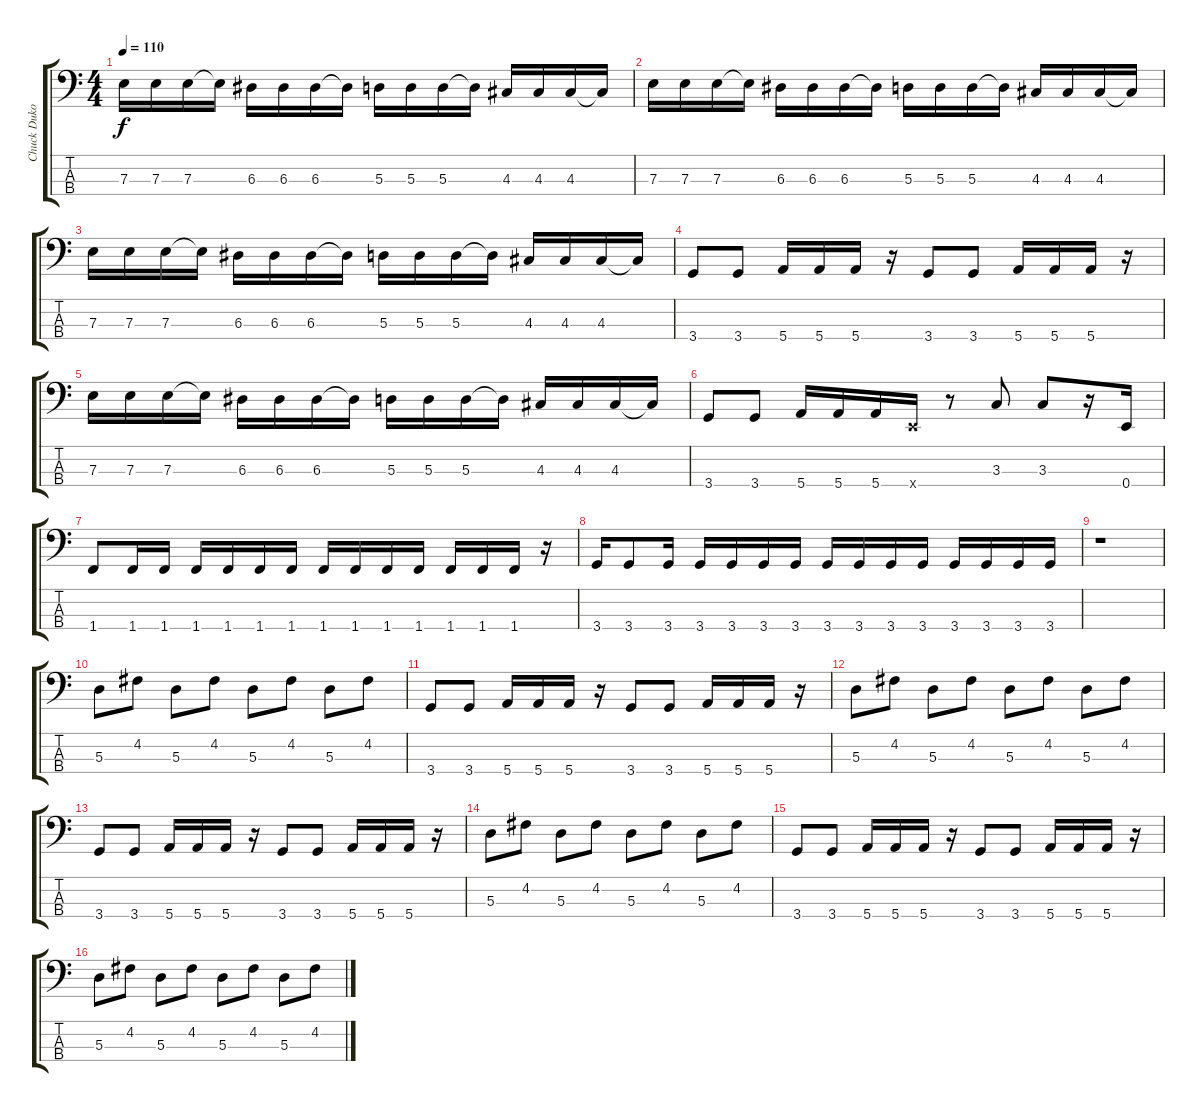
\track ("Chuck Dukowski" "Chuck Duko") {instrument electricbasspick}
\staff {score tabs}
\tuning (G2 D2 A1 E1) {hide}
\ts (4 4)
\tempo 110
\clef f4
\ks c
7.3.16{dy f instrument electricbasspick} 7.3.16 7.3.16 7.3{t}.16 6.3.16 6.3.16 6.3.16 6.3{t}.16 5.3.16 5.3.16 5.3.16 5.3{t}.16 4.3.16 4.3.16 4.3.16 4.3{t}.16 |
7.3.16 7.3.16 7.3.16 7.3{t}.16 6.3.16 6.3.16 6.3.16 6.3{t}.16 5.3.16 5.3.16 5.3.16 5.3{t}.16 4.3.16 4.3.16 4.3.16 4.3{t}.16 |
7.3.16 7.3.16 7.3.16 7.3{t}.16 6.3.16 6.3.16 6.3.16 6.3{t}.16 5.3.16 5.3.16 5.3.16 5.3{t}.16 4.3.16 4.3.16 4.3.16 4.3{t}.16 |
3.4.8 3.4.8 5.4.16 5.4.16 5.4.16 r.16 3.4.8 3.4.8 5.4.16 5.4.16 5.4.16 r.16 |
7.3.16 7.3.16 7.3.16 7.3{t}.16 6.3.16 6.3.16 6.3.16 6.3{t}.16 5.3.16 5.3.16 5.3.16 5.3{t}.16 4.3.16 4.3.16 4.3.16 4.3{t}.16 |
3.4.8 3.4.8 5.4.16 5.4.16 5.4.16 0.4{x}.16 r.8 3.3.8 3.3.8 r.16 0.4.16 |
1.4.8 1.4.16 1.4.16 1.4.16 1.4.16 1.4.16 1.4.16 1.4.16 1.4.16 1.4.16 1.4.16 1.4.16 1.4.16 1.4.16 r.16 |
3.4.16 3.4.8 3.4.16 3.4.16 3.4.16 3.4.16 3.4.16 3.4.16 3.4.16 3.4.16 3.4.16 3.4.16 3.4.16 3.4.16 3.4.16 |
r.1 |
5.3.8 4.2.8 5.3.8 4.2.8 5.3.8 4.2.8 5.3.8 4.2.8 |
3.4.8 3.4.8 5.4.16 5.4.16 5.4.16 r.16 3.4.8 3.4.8 5.4.16 5.4.16 5.4.16 r.16 |
5.3.8 4.2.8 5.3.8 4.2.8 5.3.8 4.2.8 5.3.8 4.2.8 |
3.4.8 3.4.8 5.4.16 5.4.16 5.4.16 r.16 3.4.8 3.4.8 5.4.16 5.4.16 5.4.16 r.16 |
5.3.8 4.2.8 5.3.8 4.2.8 5.3.8 4.2.8 5.3.8 4.2.8 |
3.4.8 3.4.8 5.4.16 5.4.16 5.4.16 r.16 3.4.8 3.4.8 5.4.16 5.4.16 5.4.16 r.16 |
5.3.8 4.2.8 5.3.8 4.2.8 5.3.8 4.2.8 5.3.8 4.2.8
